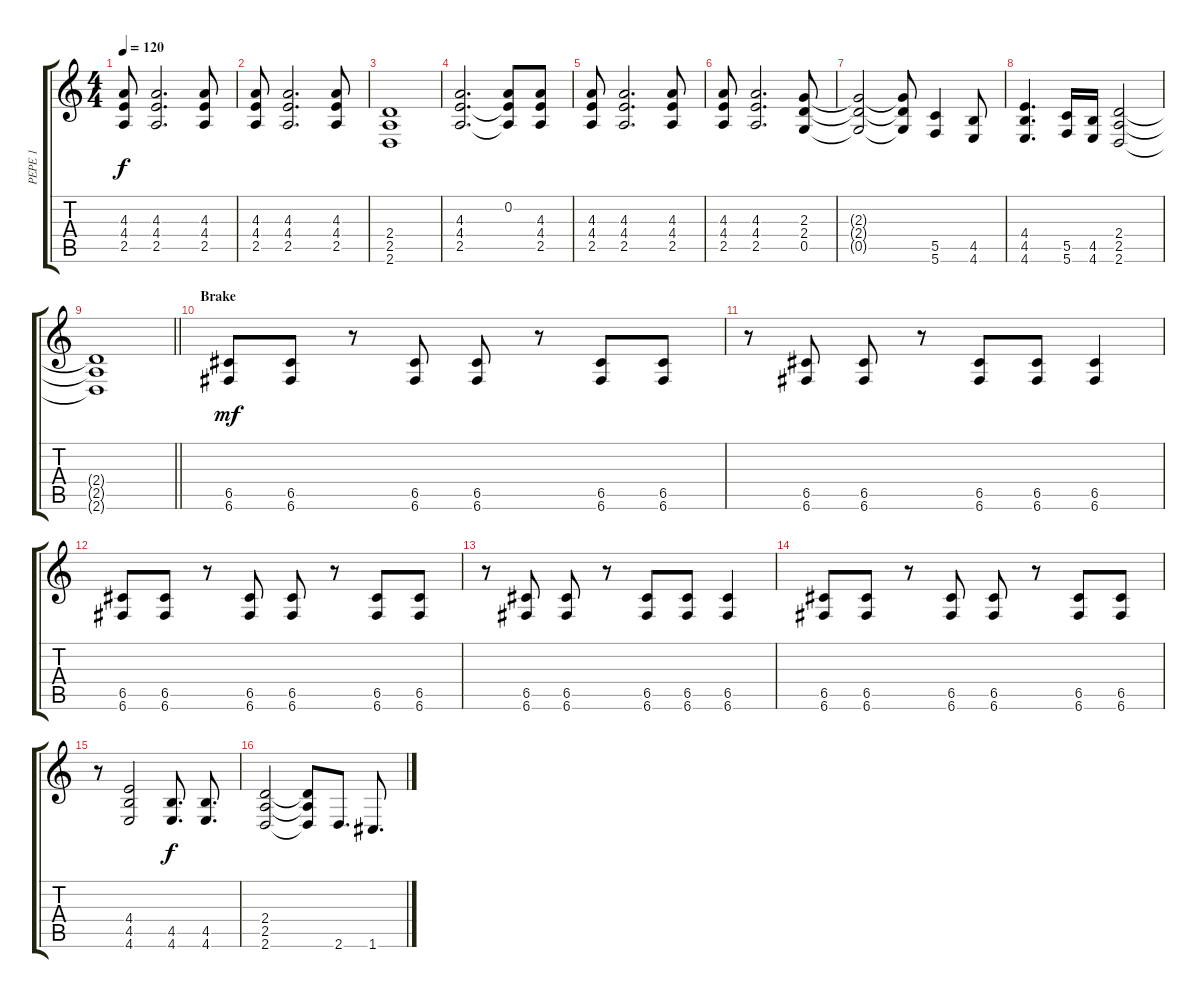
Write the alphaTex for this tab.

\track ("PEPE 1" "PEPE 1") {instrument distortionguitar}
\staff {score tabs}
\tuning (D4 A3 F3 C3 G2 C2) {hide}
\ts (4 4)
\tempo 120
\clef g2
\ks c
(4.3 4.4 2.5).8{dy f} (4.3 4.4 2.5).2{d} (4.3 4.4 2.5).8 |
(4.3 4.4 2.5).8 (4.3 4.4 2.5).2{d} (4.3 4.4 2.5).8 |
(2.4 2.5 2.6).1 |
(4.3 4.4 2.5).2{d} (0.2 4.4{t} 2.5{t}).8 (4.3 4.4 2.5).8 |
(4.3 4.4 2.5).8 (4.3 4.4 2.5).2{d} (4.3 4.4 2.5).8 |
(4.3 4.4 2.5).8 (4.3 4.4 2.5).2{d} (2.3 2.4 0.5).8 |
(2.3{t} 2.4{t} 0.5{t}).2 (2.3{t} 2.4{t} 0.5{t}).8 (5.5 5.6).4 (4.5 4.6).8 |
(4.4 4.5 4.6).4{d} (5.5 5.6).16 (4.5 4.6).16 (2.4 2.5 2.6).2 |
\barLineRight lightlight
(2.4{t} 2.5{t} 2.6{t}).1 |
\section ("" "Brake")
(6.5 6.6).8{dy mf} (6.5 6.6).8 r.8 (6.5 6.6).8 (6.5 6.6).8 r.8 (6.5 6.6).8 (6.5 6.6).8 |
r.8 (6.5 6.6).8 (6.5 6.6).8 r.8 (6.5 6.6).8 (6.5 6.6).8 (6.5 6.6).4 |
(6.5 6.6).8 (6.5 6.6).8 r.8 (6.5 6.6).8 (6.5 6.6).8 r.8 (6.5 6.6).8 (6.5 6.6).8 |
r.8 (6.5 6.6).8 (6.5 6.6).8 r.8 (6.5 6.6).8 (6.5 6.6).8 (6.5 6.6).4 |
(6.5 6.6).8 (6.5 6.6).8 r.8 (6.5 6.6).8 (6.5 6.6).8 r.8 (6.5 6.6).8 (6.5 6.6).8 |
r.8 (4.4 4.5 4.6).2 (4.5 4.6).8{d dy f} (4.5 4.6).8{d} |
(2.4 2.5 2.6).2 (2.4{t} 2.5{t} 2.6{t}).8 2.6.8{d} 1.6.8{d}
